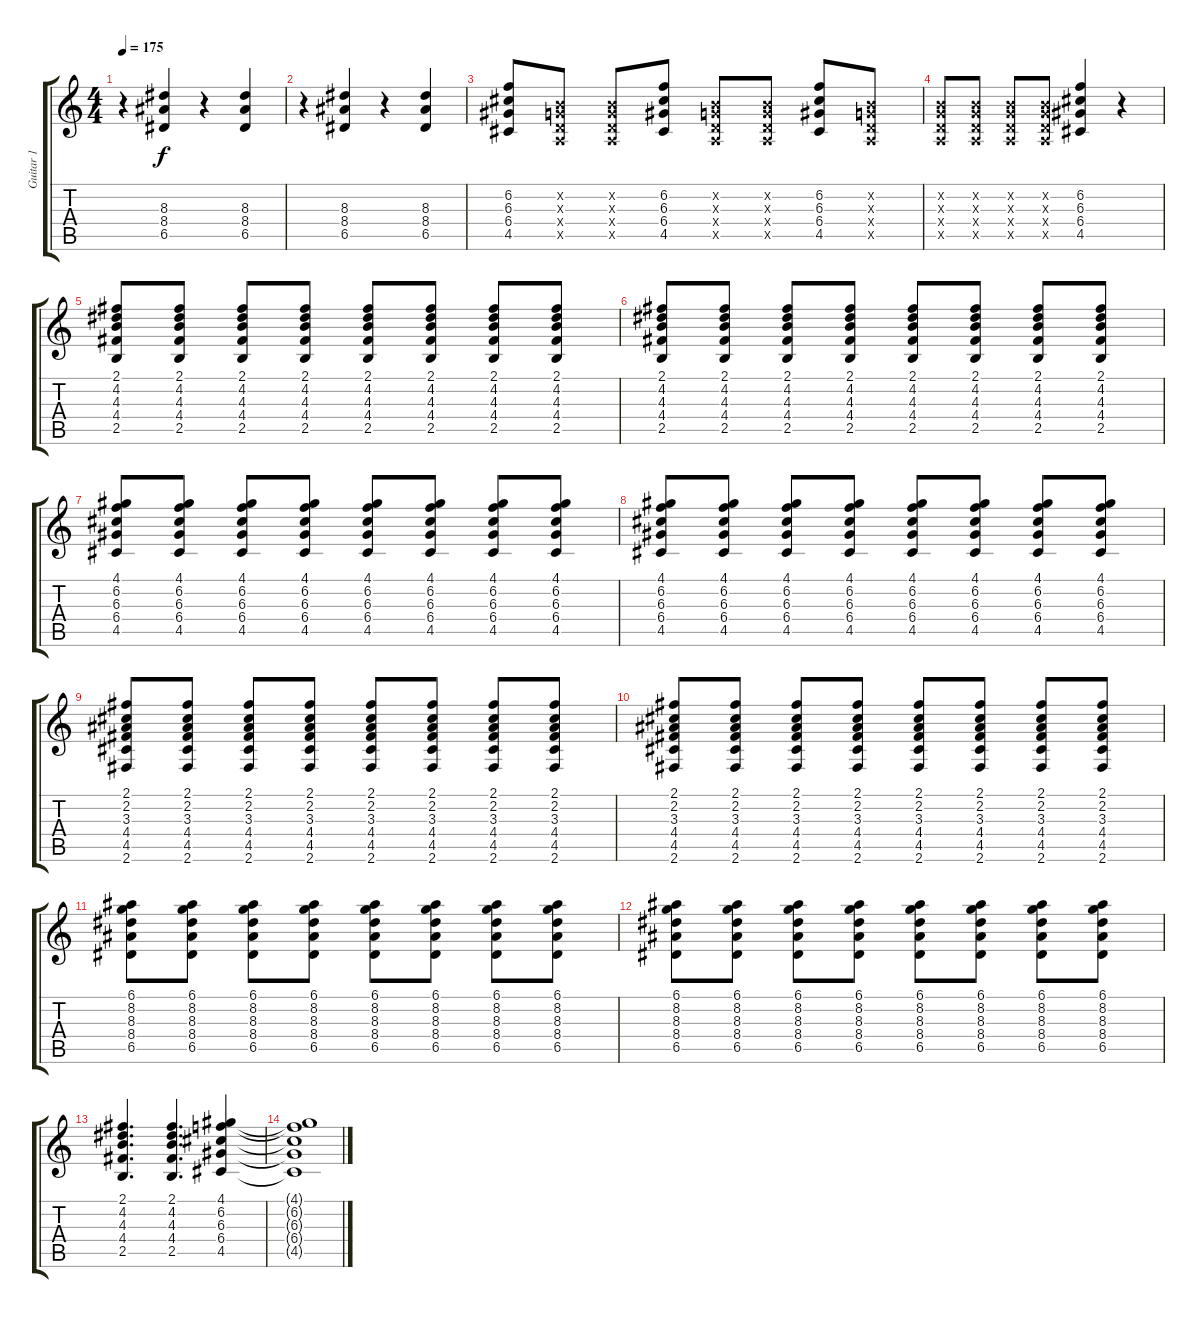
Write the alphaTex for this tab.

\track ("Guitar 1" "Guitar 1") {instrument distortionguitar}
\staff {score tabs}
\tuning (E4 B3 G3 D3 A2 E2) {hide}
\ts (4 4)
\tempo 175
\clef g2
\ks c
r.4{dy f} (8.3 8.4 6.5).4 r.4 (8.3 8.4 6.5).4 |
r.4 (8.3 8.4 6.5).4 r.4 (8.3 8.4 6.5).4 |
(6.2 6.3 6.4 4.5).8 (0.2{x} 0.3{x} 0.4{x} 0.5{x}).8 (0.2{x} 0.3{x} 0.4{x} 0.5{x}).8 (6.2 6.3 6.4 4.5).8 (0.2{x} 0.3{x} 0.4{x} 0.5{x}).8 (0.2{x} 0.3{x} 0.4{x} 0.5{x}).8 (6.2 6.3 6.4 4.5).8 (0.2{x} 0.3{x} 0.4{x} 0.5{x}).8 |
(0.2{x} 0.3{x} 0.4{x} 0.5{x}).8 (0.2{x} 0.3{x} 0.4{x} 0.5{x}).8 (0.2{x} 0.3{x} 0.4{x} 0.5{x}).8 (0.2{x} 0.3{x} 0.4{x} 0.5{x}).8 (6.2 6.3 6.4 4.5).4 r.4 |
(2.1 4.2 4.3 4.4 2.5).8 (2.1 4.2 4.3 4.4 2.5).8 (2.1 4.2 4.3 4.4 2.5).8 (2.1 4.2 4.3 4.4 2.5).8 (2.1 4.2 4.3 4.4 2.5).8 (2.1 4.2 4.3 4.4 2.5).8 (2.1 4.2 4.3 4.4 2.5).8 (2.1 4.2 4.3 4.4 2.5).8 |
(2.1 4.2 4.3 4.4 2.5).8 (2.1 4.2 4.3 4.4 2.5).8 (2.1 4.2 4.3 4.4 2.5).8 (2.1 4.2 4.3 4.4 2.5).8 (2.1 4.2 4.3 4.4 2.5).8 (2.1 4.2 4.3 4.4 2.5).8 (2.1 4.2 4.3 4.4 2.5).8 (2.1 4.2 4.3 4.4 2.5).8 |
(4.1 6.2 6.3 6.4 4.5).8 (4.1 6.2 6.3 6.4 4.5).8 (4.1 6.2 6.3 6.4 4.5).8 (4.1 6.2 6.3 6.4 4.5).8 (4.1 6.2 6.3 6.4 4.5).8 (4.1 6.2 6.3 6.4 4.5).8 (4.1 6.2 6.3 6.4 4.5).8 (4.1 6.2 6.3 6.4 4.5).8 |
(4.1 6.2 6.3 6.4 4.5).8 (4.1 6.2 6.3 6.4 4.5).8 (4.1 6.2 6.3 6.4 4.5).8 (4.1 6.2 6.3 6.4 4.5).8 (4.1 6.2 6.3 6.4 4.5).8 (4.1 6.2 6.3 6.4 4.5).8 (4.1 6.2 6.3 6.4 4.5).8 (4.1 6.2 6.3 6.4 4.5).8 |
(2.1 2.2 3.3 4.4 4.5 2.6).8 (2.1 2.2 3.3 4.4 4.5 2.6).8 (2.1 2.2 3.3 4.4 4.5 2.6).8 (2.1 2.2 3.3 4.4 4.5 2.6).8 (2.1 2.2 3.3 4.4 4.5 2.6).8 (2.1 2.2 3.3 4.4 4.5 2.6).8 (2.1 2.2 3.3 4.4 4.5 2.6).8 (2.1 2.2 3.3 4.4 4.5 2.6).8 |
(2.1 2.2 3.3 4.4 4.5 2.6).8 (2.1 2.2 3.3 4.4 4.5 2.6).8 (2.1 2.2 3.3 4.4 4.5 2.6).8 (2.1 2.2 3.3 4.4 4.5 2.6).8 (2.1 2.2 3.3 4.4 4.5 2.6).8 (2.1 2.2 3.3 4.4 4.5 2.6).8 (2.1 2.2 3.3 4.4 4.5 2.6).8 (2.1 2.2 3.3 4.4 4.5 2.6).8 |
(6.1 8.2 8.3 8.4 6.5).8 (6.1 8.2 8.3 8.4 6.5).8 (6.1 8.2 8.3 8.4 6.5).8 (6.1 8.2 8.3 8.4 6.5).8 (6.1 8.2 8.3 8.4 6.5).8 (6.1 8.2 8.3 8.4 6.5).8 (6.1 8.2 8.3 8.4 6.5).8 (6.1 8.2 8.3 8.4 6.5).8 |
(6.1 8.2 8.3 8.4 6.5).8 (6.1 8.2 8.3 8.4 6.5).8 (6.1 8.2 8.3 8.4 6.5).8 (6.1 8.2 8.3 8.4 6.5).8 (6.1 8.2 8.3 8.4 6.5).8 (6.1 8.2 8.3 8.4 6.5).8 (6.1 8.2 8.3 8.4 6.5).8 (6.1 8.2 8.3 8.4 6.5).8 |
(2.1 4.2 4.3 4.4 2.5).4{d} (2.1 4.2 4.3 4.4 2.5).4{d} (4.1 6.2 6.3 6.4 4.5).4 |
(4.1{t} 6.2{t} 6.3{t} 6.4{t} 4.5{t}).1
